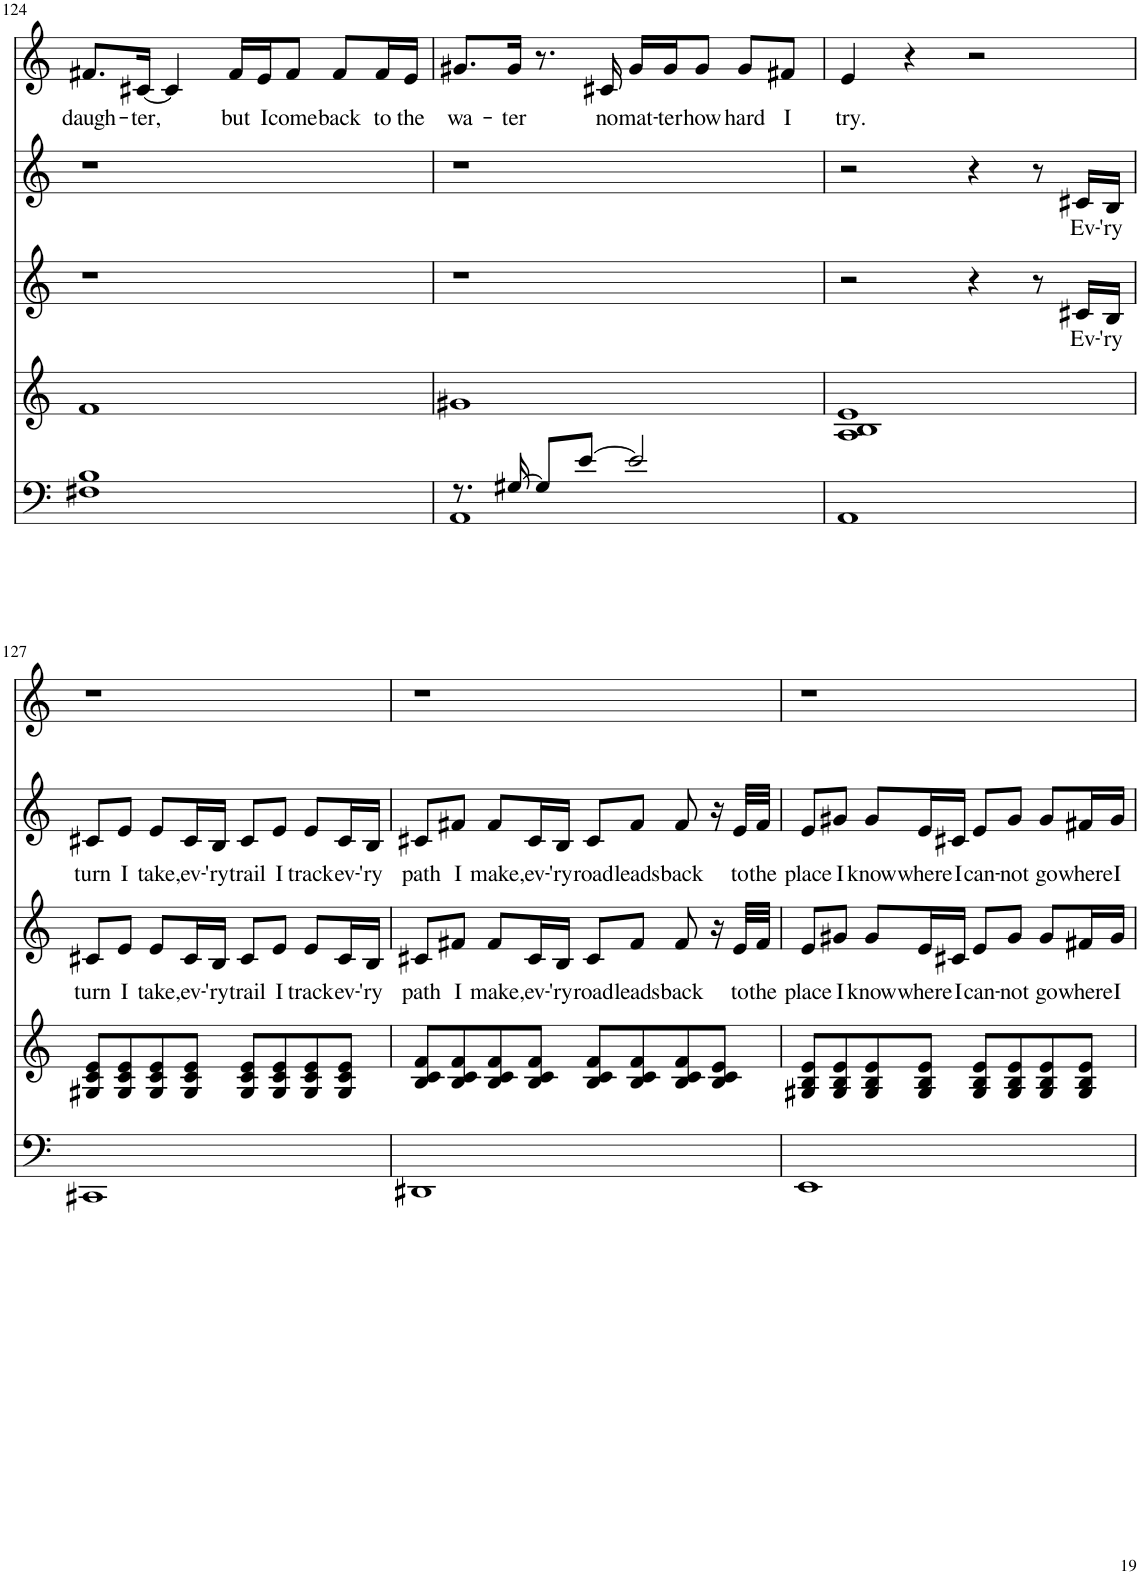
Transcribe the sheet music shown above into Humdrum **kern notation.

**kern	**kern	**kern	**text	**kern	**text	**kern	**text
*part5	*part4	*part3	*part3	*part2	*part2	*part1	*part1
*staff5	*staff4	*staff3	*staff3	*staff2	*staff2	*staff1	*staff1
*I"Piano	*I"Piano	*I"Part II	*	*I"Part I	*	*I"Solo	*
*I'Pno	*I'Pno	*	*	*	*	*	*
!!LO:PB:g=z
*clefF4	*clefG2	*clefG2	*	*clefG2	*	*clefG2	*
*k[]	*k[]	*k[]	*	*k[]	*	*k[]	*
*M4/4	*M4/4	*M4/4	*	*M4/4	*	*M4/4	*
=124	=124	=124	=124	=124	=124	=124	=124
!	!	!	!	!	!	!	!LO:LY:b
1F#X 1B	1f	1r	.	1r	.	8.f#X/L	daugh-
!	!	!	!	!	!	!	!LO:LY:b
.	.	.	.	.	.	[16c#X/Jk	-ter,
.	.	.	.	.	.	4c#/]	.
!	!	!	!	!	!	!	!LO:LY:b
.	.	.	.	.	.	16f#/LL	but
!	!	!	!	!	!	!	!LO:LY:b
.	.	.	.	.	.	16e/J	I
!	!	!	!	!	!	!	!LO:LY:b
.	.	.	.	.	.	8f#/J	come
!	!	!	!	!	!	!	!LO:LY:b
.	.	.	.	.	.	8f#/L	back
!	!	!	!	!	!	!	!LO:LY:b
.	.	.	.	.	.	16f#/L	to
!	!	!	!	!	!	!	!LO:LY:b
.	.	.	.	.	.	16e/JJ	the
=125	=125	=125	=125	=125	=125	=125	=125
*^	*	*	*	*	*	*	*
!	!	!	!	!	!	!	!	!LO:LY:b
8.r	1AA	1g#X	1r	.	1r	.	8.g#X/L	wa-
!	!	!	!	!	!	!	!	!LO:LY:b
[16G#X/	.	.	.	.	.	.	16g#/Jk	-ter
8G#/L]	.	.	.	.	.	.	8.r	.
[8e/J	.	.	.	.	.	.	.	.
!	!	!	!	!	!	!	!	!LO:LY:b
.	.	.	.	.	.	.	16c#X/	no
!	!	!	!	!	!	!	!	!LO:LY:b
2e/]	.	.	.	.	.	.	16g#/LL	mat-
!	!	!	!	!	!	!	!	!LO:LY:b
.	.	.	.	.	.	.	16g#/J	-ter
!	!	!	!	!	!	!	!	!LO:LY:b
.	.	.	.	.	.	.	8g#/J	how
!	!	!	!	!	!	!	!	!LO:LY:b
.	.	.	.	.	.	.	8g#/L	hard
!	!	!	!	!	!	!	!	!LO:LY:b
.	.	.	.	.	.	.	8f#X/J	I
*v	*v	*	*	*	*	*	*	*
=126	=126	=126	=126	=126	=126	=126	=126
!	!	!	!	!	!	!	!LO:LY:b
1AA	1A 1B 1e	2r	.	2r	.	4e/	try.
.	.	.	.	.	.	4r	.
.	.	4r	.	4r	.	2r	.
.	.	8r	.	8r	.	.	.
!	!	!	!LO:LY:b	!	!LO:LY:b	!	!
.	.	16c#X/LL	Ev-	16c#X/LL	Ev-	.	.
!	!	!	!LO:LY:b	!	!LO:LY:b	!	!
.	.	16B/JJ	-'ry	16B/JJ	-'ry	.	.
!!LO:LB:g=z
=127	=127	=127	=127	=127	=127	=127	=127
!	!	!	!LO:LY:b	!	!LO:LY:b	!	!
1CC#X	8G#X/ 8c/ 8e/L	8c#X/L	turn	8c#X/L	turn	1r	.
!	!	!	!LO:LY:b	!	!LO:LY:b	!	!
.	8G#/ 8c/ 8e/	8e/J	I	8e/J	I	.	.
!	!	!	!LO:LY:b	!	!LO:LY:b	!	!
.	8G#/ 8c/ 8e/	8e/L	take,	8e/L	take,	.	.
!	!	!	!LO:LY:b	!	!LO:LY:b	!	!
.	8G#/ 8c/ 8e/J	16c#/L	ev-	16c#/L	ev-	.	.
!	!	!	!LO:LY:b	!	!LO:LY:b	!	!
.	.	16B/JJ	-'ry	16B/JJ	-'ry	.	.
!	!	!	!LO:LY:b	!	!LO:LY:b	!	!
.	8G#/ 8c/ 8e/L	8c#/L	trail	8c#/L	trail	.	.
!	!	!	!LO:LY:b	!	!LO:LY:b	!	!
.	8G#/ 8c/ 8e/	8e/J	I	8e/J	I	.	.
!	!	!	!LO:LY:b	!	!LO:LY:b	!	!
.	8G#/ 8c/ 8e/	8e/L	track	8e/L	track	.	.
!	!	!	!LO:LY:b	!	!LO:LY:b	!	!
.	8G#/ 8c/ 8e/J	16c#/L	ev-	16c#/L	ev-	.	.
!	!	!	!LO:LY:b	!	!LO:LY:b	!	!
.	.	16B/JJ	-'ry	16B/JJ	-'ry	.	.
=128	=128	=128	=128	=128	=128	=128	=128
!	!	!	!LO:LY:b	!	!LO:LY:b	!	!
1DD#X	8B/ 8c/ 8f/L	8c#X/L	path	8c#X/L	path	1r	.
!	!	!	!LO:LY:b	!	!LO:LY:b	!	!
.	8B/ 8c/ 8f/	8f#X/J	I	8f#X/J	I	.	.
!	!	!	!LO:LY:b	!	!LO:LY:b	!	!
.	8B/ 8c/ 8f/	8f#/L	make,	8f#/L	make,	.	.
!	!	!	!LO:LY:b	!	!LO:LY:b	!	!
.	8B/ 8c/ 8f/J	16c#/L	ev-	16c#/L	ev-	.	.
!	!	!	!LO:LY:b	!	!LO:LY:b	!	!
.	.	16B/JJ	-'ry	16B/JJ	-'ry	.	.
!	!	!	!LO:LY:b	!	!LO:LY:b	!	!
.	8B/ 8c/ 8f/L	8c#/L	road	8c#/L	road	.	.
!	!	!	!LO:LY:b	!	!LO:LY:b	!	!
.	8B/ 8c/ 8f/	8f#/J	leads	8f#/J	leads	.	.
!	!	!	!LO:LY:b	!	!LO:LY:b	!	!
.	8B/ 8c/ 8f/	8f#/	back	8f#/	back	.	.
.	8B/ 8c/ 8e/J	16r	.	16r	.	.	.
!	!	!	!LO:LY:b	!	!LO:LY:b	!	!
.	.	32e/LLL	to	32e/LLL	to	.	.
!	!	!	!LO:LY:b	!	!LO:LY:b	!	!
.	.	32f#/JJJ	the	32f#/JJJ	the	.	.
=129	=129	=129	=129	=129	=129	=129	=129
!	!	!	!LO:LY:b	!	!LO:LY:b	!	!
1EE	8G#X/ 8B/ 8e/L	8e/L	place	8e/L	place	1r	.
!	!	!	!LO:LY:b	!	!LO:LY:b	!	!
.	8G#/ 8B/ 8e/	8g#X/J	I	8g#X/J	I	.	.
!	!	!	!LO:LY:b	!	!LO:LY:b	!	!
.	8G#/ 8B/ 8e/	8g#/L	know	8g#/L	know	.	.
!	!	!	!LO:LY:b	!	!LO:LY:b	!	!
.	8G#/ 8B/ 8e/J	16e/L	where	16e/L	where	.	.
!	!	!	!LO:LY:b	!	!LO:LY:b	!	!
.	.	16c#X/JJ	I	16c#X/JJ	I	.	.
!	!	!	!LO:LY:b	!	!LO:LY:b	!	!
.	8G#/ 8B/ 8e/L	8e/L	can-	8e/L	can-	.	.
!	!	!	!LO:LY:b	!	!LO:LY:b	!	!
.	8G#/ 8B/ 8e/	8g#/J	-not	8g#/J	-not	.	.
!	!	!	!LO:LY:b	!	!LO:LY:b	!	!
.	8G#/ 8B/ 8e/	8g#/L	go	8g#/L	go	.	.
!	!	!	!LO:LY:b	!	!LO:LY:b	!	!
.	8G#/ 8B/ 8e/J	16f#X/L	where	16f#X/L	where	.	.
!	!	!	!LO:LY:b	!	!LO:LY:b	!	!
.	.	16g#/JJ	I	16g#/JJ	I	.	.
=	=	=	=	=	=	=	=
*-	*-	*-	*-	*-	*-	*-	*-
